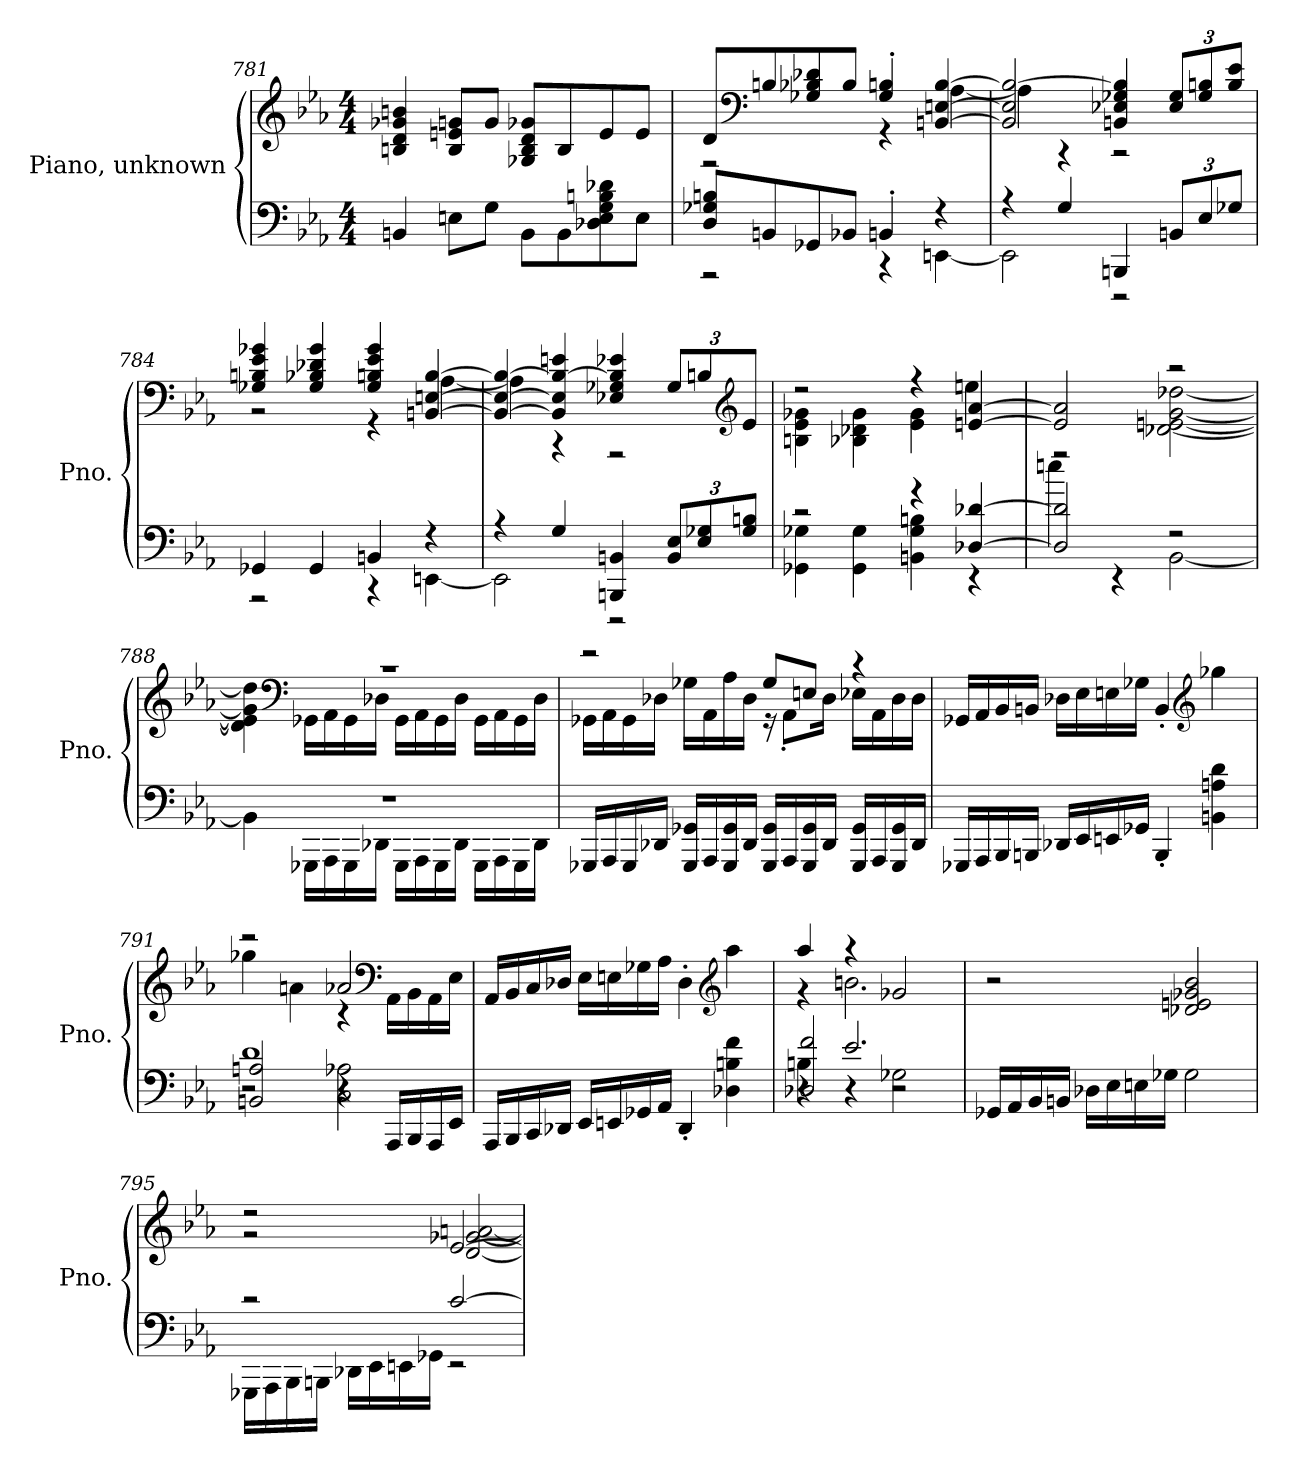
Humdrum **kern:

**kern	**kern
*part1	*part1
*staff2	*staff1
*I"Piano, unknown	*
*I'Pno.	*
*clefF4	*clefG2
*k[b-e-a-]	*k[b-e-a-]
*M4/4	*M4/4
=781	=781
4BBn/	4Bn/ 4d/ 4g-X/ 4bn/
8En\L	8B/ 8en/ 8gn/L
8G\J	8g/J
8BB\L	8G-X/ 8B/ 8d/ 8g-X/L
8BB\	8B/
8D-X\ 8E\ 8G\ 8Bn\ 8d-X\	8e/
8E\J	8e/J
=782	=782
*^	*^
8D/ 8G-X/ 8Bn/L	2r	8d/L	2r
*	*	*clefF4	*
8BBn/	.	8Bn/	.
8GG-X/	.	8G-X/ 8B-X/ 8d-X/	.
8BB-X/J	.	8B-/J	.
4BBn'/	4r	4G-/' 4Bn/'	4r
4r	[4EEn\	[4BBn/ [4En/ [4B/	[4A-\
!!LO:PB:g=z	!!
=783	=783	=783	=783
4r	2EE\]	2BB/] 2E/] 2B/_	4A-\]
4G/	.	.	4r
4BBBn/	2r	4BBn/ 4E-X/ 4G-X/ 4B/]	2r
*Xbrackettup	*	*Xbrackettup	*
12BBn/L	.	12E-/ 12G-/L	.
12E-/	.	12G-/ 12Bn/	.
12G-X/J	.	12B/ 12e-/J	.
=784	=784	=784	=784
4GG-X/	2r	4G-X/ 4Bn/ 4e-/ 4g-X/	2r
4GG-/	.	4G-/ 4B-X/ 4d-X/ 4g-/	.
4BBn/	4r	4G-/ 4Bn/ 4e-/ 4g-/	4r
4r	[4EEn\	[4BBn/ [4En/ [4B/	[4A-\
=785	=785	=785	=785
4r	2EE\]	4BB/_ 4E/_ 4B/_	4A-\]
4G/	.	4BB/] 4E/] 4B/_ 4en/	4r
4BBBn/ 4BBn/	2r	4E-X/ 4G-X/ 4B/] 4e-X/	2r
12BB/ 12E-/L	.	12G-/L	.
12E-/ 12G-X/	.	12Bn/	.
*	*	*clefG2	*
12G-/ 12Bn/J	.	12e-/J	.
=786	=786	=786	=786
2r	4GG-X\ 4G-X\	2r	4Bn\ 4e-\ 4g-X\
.	4GG-\ 4G-\	.	4B-X\ 4d-X\ 4g-\
4r	4BBn\ 4G-\ 4Bn\	4r	4e-\ 4g-\
[4D-X/ [4d-X/	4r	[4en/ [4a-/	4een\
!!LO:LB:g=z	!!
=787	=787	=787	=787
2D-/] 2d-/]	4een\	2e/] 2a-/]	2r
.	4r	.	.
2r	[2BB-\	2r	[2d-X\ [2en\ [2g\ [2dd-X\
=788	=788	=788	=788
1r	4BB-\]	1r	4d-\] 4e\] 4g\] 4dd-\]
*	*	*clefF4	*
.	16GGG-X\LL	.	16GG-X\LL
.	16AAA-\	.	16AA-\
.	16GGG-\	.	16GG-\
.	16DD-X\JJ	.	16D-X\JJ
.	16GGG-\LL	.	16GG-\LL
.	16AAA-\	.	16AA-\
.	16GGG-\	.	16GG-\
.	16DD-\JJ	.	16D-\JJ
.	16GGG-\LL	.	16GG-\LL
.	16AAA-\	.	16AA-\
.	16GGG-\	.	16GG-\
.	16DD-\JJ	.	16D-\JJ
*v	*v	*	*
!!LO:LB:g=z	!!
=789	=789	=789
16GGG-X/LL	2r	16GG-X\LL
16AAA-/	.	16AA-\
16GGG-/	.	16GG-\
16DD-X/JJ	.	16D-X\JJ
16GGG-/ 16GG-X/LL	.	16G-X\LL
16AAA-/	.	16AA-\
16GGG-/ 16GG-/	.	16A-\
16DD-/JJ	.	16D-\JJ
16GGG-/ 16GG-/LL	8G-/L	16r
16AAA-/	.	8AA-'\L
16GGG-/ 16GG-/	8En/J	.
16DD-/JJ	.	16D-\Jk
16GGG-/ 16GG-/LL	4r	16E-X\LL
16AAA-/	.	16AA-\
16GGG-/ 16GG-/	.	16D-\
16DD-/JJ	.	16D-\JJ
*	*v	*v
=790	=790
16GGG-X/LL	16GG-X/LL
16AAA-/	16AA-/
16BBB-/	16BB-/
16BBBn/JJ	16BBn/JJ
16DD-X/LL	16D-X\LL
16EE-/	16E-\
16EEn/	16En\
16GG-X/JJ	16G-X\JJ
4BBB'/	4BB'/
*	*clefG2
4BBn\ 4An\ 4d\	4gg-X\
!!LO:LB:g=z
=791	=791
*^	*^
*	*^	*	*
1d	2r	2BBn/ 2An/	2r	4gg-X\
.	.	.	.	4an\
.	2C\ 2A-X\	4r	2a-X/	4r
*	*	*	*clefF4	*
.	.	16AAA-/LL	.	16AA-\LL
.	.	16BBB-/	.	16BB-\
.	.	16AAA-/	.	16AA-\
.	.	16EE-/JJ	.	16E-\JJ
*v	*v	*v	*	*
*	*v	*v
=792	=792
16AAA-/LL	16AA-/LL
16BBB-/	16BB-/
16CC/	16C/
16DD-X/JJ	16D-X/JJ
16EE-/LL	16E-\LL
16EEn/	16En\
16GG-X/	16G-X\
16AA-/JJ	16A-\JJ
4DD-'/	4D-'\
*	*clefG2
4D-X\ 4Bn\ 4f\	4aa-\
=793	=793
*^	*^
*	*^	*	*
4r	4Bn\	2D-X/ 2f/	4aa-/	4r
2.e-/	4r	.	4r	2.bn\
.	2G-X\	2r	2g-X/	.
*v	*v	*v	*	*
*	*v	*v
!!LO:LB:g=z
=794	=794
16GG-X/LL	2r
16AA-/	.
16BB-/	.
16BBn/JJ	.
16D-X\LL	.
16E-\	.
16En\	.
16G-X\JJ	.
2G-\	2d-X/ 2en/ 2g-X/ 2b-/
=795	=795
*^	*^
2r	16GGG-X\LL	2r	2r
.	16AAA-\	.	.
.	16BBB-\	.	.
.	16BBBn\JJ	.	.
.	16DD-X\LL	.	.
.	16EE-\	.	.
.	16EEn\	.	.
.	16GG-X\JJ	.	.
[2c/	2r	[2e-/	[2d/ [2g-X/ [2an/
*v	*v	*	*
*	*v	*v
=	=
*-	*-
